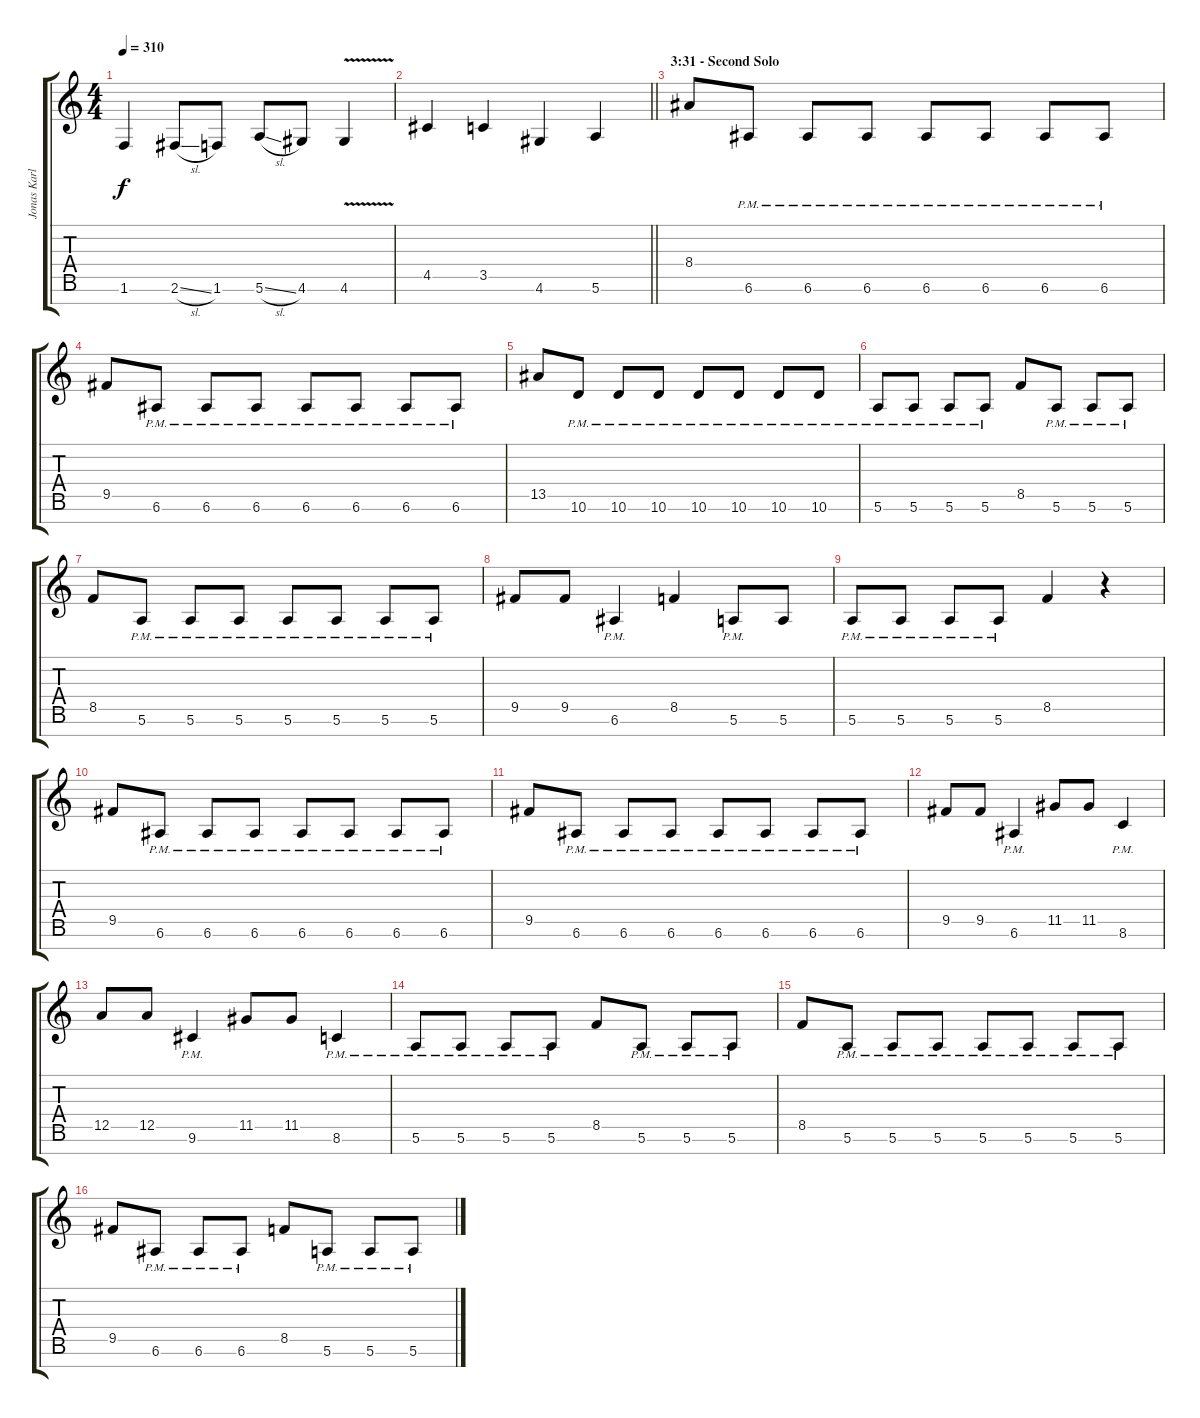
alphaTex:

\track ("Jonas Karlsson" "Jonas Karl") {instrument distortionguitar}
\staff {score tabs}
\tuning (E4 B3 G3 D3 A2 E2 B1) {hide}
\ts (4 4)
\tempo 310
\clef g2
\ks c
1.6.4{dy f} 2.6{sl}.8 1.6.8 5.6{sl}.8 4.6.8 4.6{v}.4 |
\barLineRight lightlight
4.5.4 3.5.4 4.6.4 5.6.4 |
\section ("" "3:31 - Second Solo")
8.4.8 6.6{pm}.8 6.6{pm}.8 6.6{pm}.8 6.6{pm}.8 6.6{pm}.8 6.6{pm}.8 6.6{pm}.8 |
9.5.8 6.6{pm}.8 6.6{pm}.8 6.6{pm}.8 6.6{pm}.8 6.6{pm}.8 6.6{pm}.8 6.6{pm}.8 |
13.5.8 10.6{pm}.8 10.6{pm}.8 10.6{pm}.8 10.6{pm}.8 10.6{pm}.8 10.6{pm}.8 10.6{pm}.8 |
5.6{pm}.8 5.6{pm}.8 5.6{pm}.8 5.6{pm}.8 8.5.8 5.6{pm}.8 5.6{pm}.8 5.6{pm}.8 |
8.5.8 5.6{pm}.8 5.6{pm}.8 5.6{pm}.8 5.6{pm}.8 5.6{pm}.8 5.6{pm}.8 5.6{pm}.8 |
9.5.8 9.5.8 6.6{pm}.4 8.5.4 5.6{pm}.8 5.6.8 |
5.6{pm}.8 5.6{pm}.8 5.6{pm}.8 5.6{pm}.8 8.5.4 r.4 |
9.5.8 6.6{pm}.8 6.6{pm}.8 6.6{pm}.8 6.6{pm}.8 6.6{pm}.8 6.6{pm}.8 6.6{pm}.8 |
9.5.8 6.6{pm}.8 6.6{pm}.8 6.6{pm}.8 6.6{pm}.8 6.6{pm}.8 6.6{pm}.8 6.6{pm}.8 |
9.5.8 9.5.8 6.6{pm}.4 11.5.8 11.5.8 8.6{pm}.4 |
12.5.8 12.5.8 9.6{pm}.4 11.5.8 11.5.8 8.6{pm}.4 |
5.6{pm}.8 5.6{pm}.8 5.6{pm}.8 5.6{pm}.8 8.5.8 5.6{pm}.8 5.6{pm}.8 5.6{pm}.8 |
8.5.8 5.6{pm}.8 5.6{pm}.8 5.6{pm}.8 5.6{pm}.8 5.6{pm}.8 5.6{pm}.8 5.6{pm}.8 |
9.5.8 6.6{pm}.8 6.6{pm}.8 6.6{pm}.8 8.5.8 5.6{pm}.8 5.6{pm}.8 5.6{pm}.8
